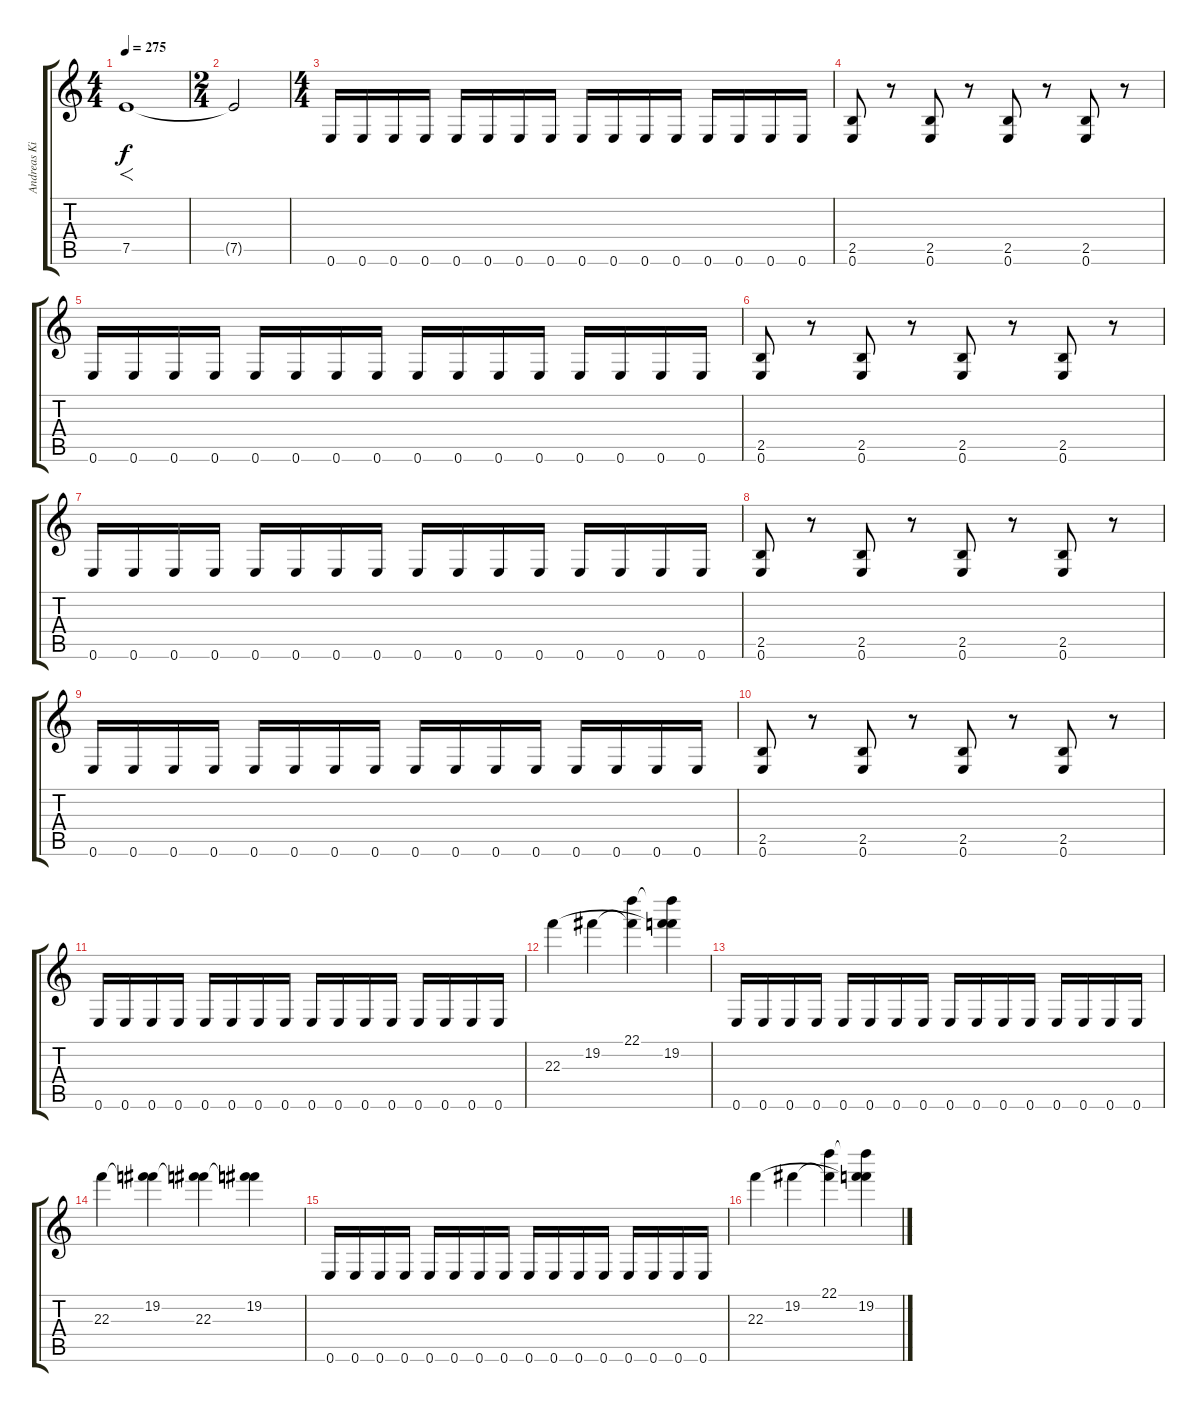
\track ("Andreas Kisser" "Andreas Ki") {instrument distortionguitar}
\staff {score tabs}
\tuning (E4 B3 G3 D3 A2 E2) {hide}
\ts (4 4)
\tempo 275
\tempo 230
\tempo 275
\clef g2
\ks c
7.5.1{f dy f instrument distortionguitar} |
\ts (2 4)
7.5{t}.2 |
\ts (4 4)
0.6.16 0.6.16 0.6.16 0.6.16 0.6.16 0.6.16 0.6.16 0.6.16 0.6.16 0.6.16 0.6.16 0.6.16 0.6.16 0.6.16 0.6.16 0.6.16 |
(2.5 0.6).8 r.8 (2.5 0.6).8 r.8 (2.5 0.6).8 r.8 (2.5 0.6).8 r.8 |
0.6.16 0.6.16 0.6.16 0.6.16 0.6.16 0.6.16 0.6.16 0.6.16 0.6.16 0.6.16 0.6.16 0.6.16 0.6.16 0.6.16 0.6.16 0.6.16 |
(2.5 0.6).8 r.8 (2.5 0.6).8 r.8 (2.5 0.6).8 r.8 (2.5 0.6).8 r.8 |
0.6.16 0.6.16 0.6.16 0.6.16 0.6.16 0.6.16 0.6.16 0.6.16 0.6.16 0.6.16 0.6.16 0.6.16 0.6.16 0.6.16 0.6.16 0.6.16 |
(2.5 0.6).8 r.8 (2.5 0.6).8 r.8 (2.5 0.6).8 r.8 (2.5 0.6).8 r.8 |
0.6.16 0.6.16 0.6.16 0.6.16 0.6.16 0.6.16 0.6.16 0.6.16 0.6.16 0.6.16 0.6.16 0.6.16 0.6.16 0.6.16 0.6.16 0.6.16 |
(2.5 0.6).8 r.8 (2.5 0.6).8 r.8 (2.5 0.6).8 r.8 (2.5 0.6).8 r.8 |
0.6.16 0.6.16 0.6.16 0.6.16 0.6.16 0.6.16 0.6.16 0.6.16 0.6.16 0.6.16 0.6.16 0.6.16 0.6.16 0.6.16 0.6.16 0.6.16 |
22.3.4 19.2.4 (22.1 19.2{t}).4 (22.1{t} 19.2 22.3{t}).4 |
0.6.16 0.6.16 0.6.16 0.6.16 0.6.16 0.6.16 0.6.16 0.6.16 0.6.16 0.6.16 0.6.16 0.6.16 0.6.16 0.6.16 0.6.16 0.6.16 |
22.3.4 (19.2 22.3{t}).4 (19.2{t} 22.3).4 (19.2 22.3{t}).4 |
0.6.16 0.6.16 0.6.16 0.6.16 0.6.16 0.6.16 0.6.16 0.6.16 0.6.16 0.6.16 0.6.16 0.6.16 0.6.16 0.6.16 0.6.16 0.6.16 |
22.3.4 19.2.4 (22.1 19.2{t}).4 (22.1{t} 19.2 22.3{t}).4
